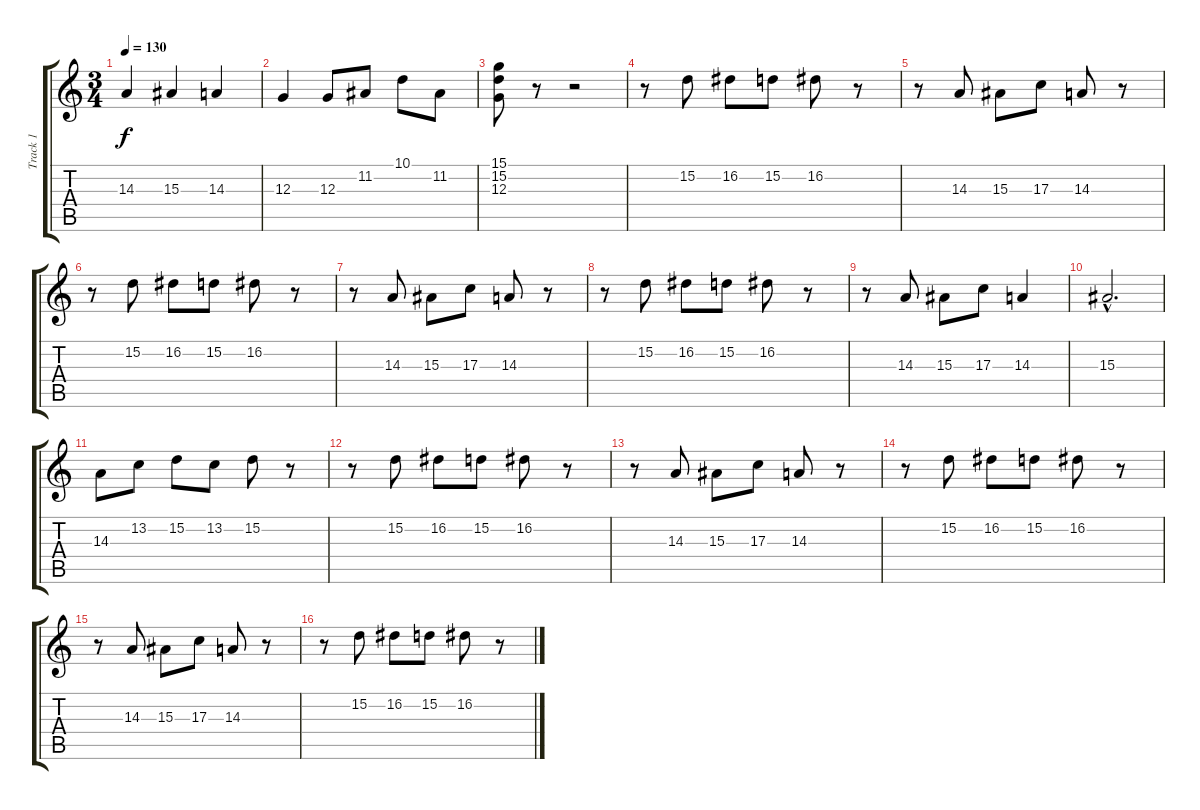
\track ("Track 1" "Track 1") {instrument violin}
\staff {score tabs}
\tuning (E4 B3 G3 D3 A2 E2) {hide}
\ts (3 4)
\tempo 130
\clef g2
\ks c
14.3.4{dy f} 15.3.4 14.3.4 |
12.3.4 12.3.8 11.2.8 10.1.8 11.2.8 |
(15.1 15.2 12.3).8 r.8 r.2 |
r.8 15.2.8 16.2.8 15.2.8 16.2.8 r.8 |
r.8 14.3.8 15.3.8 17.3.8 14.3.8 r.8 |
r.8 15.2.8 16.2.8 15.2.8 16.2.8 r.8 |
r.8 14.3.8 15.3.8 17.3.8 14.3.8 r.8 |
r.8 15.2.8 16.2.8 15.2.8 16.2.8 r.8 |
r.8 14.3.8 15.3.8 17.3.8 14.3.4 |
15.3{hac}.2{d} |
14.3.8 13.2.8 15.2.8 13.2.8 15.2.8 r.8 |
r.8 15.2.8 16.2.8 15.2.8 16.2.8 r.8 |
r.8 14.3.8 15.3.8 17.3.8 14.3.8 r.8 |
r.8 15.2.8 16.2.8 15.2.8 16.2.8 r.8 |
r.8 14.3.8 15.3.8 17.3.8 14.3.8 r.8 |
r.8 15.2.8 16.2.8 15.2.8 16.2.8 r.8
